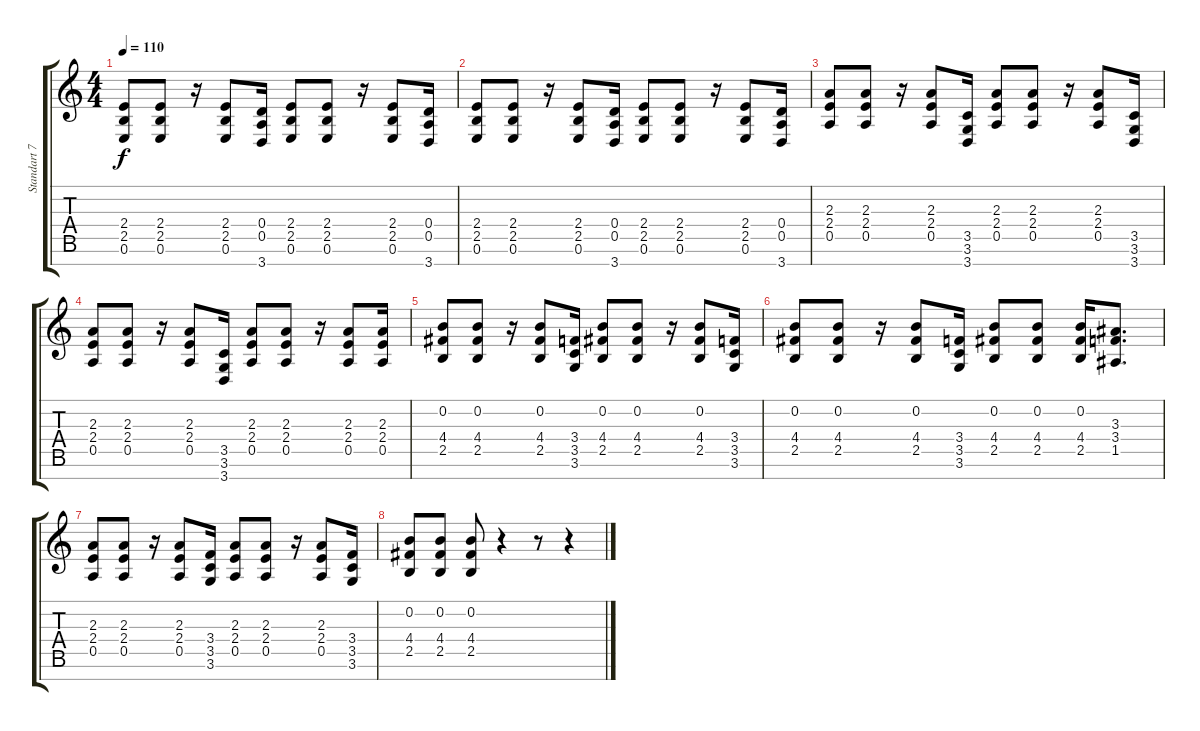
\track ("Standart 7 Strings Electric Guitar" "Standart 7") {instrument distortionguitar}
\staff {score tabs}
\tuning (E4 B3 G3 D3 A2 E2 B1) {hide}
\ts (4 4)
\tempo 110
\clef g2
\ks c
(2.4 2.5 0.6).8{dy f} (2.4 2.5 0.6).8 r.16 (2.4 2.5 0.6).8 (0.4 0.5 3.7).16 (2.4 2.5 0.6).8 (2.4 2.5 0.6).8 r.16 (2.4 2.5 0.6).8 (0.4 0.5 3.7).16 |
(2.4 2.5 0.6).8 (2.4 2.5 0.6).8 r.16 (2.4 2.5 0.6).8 (0.4 0.5 3.7).16 (2.4 2.5 0.6).8 (2.4 2.5 0.6).8 r.16 (2.4 2.5 0.6).8 (0.4 0.5 3.7).16 |
(2.3 2.4 0.5).8 (2.3 2.4 0.5).8 r.16 (2.3 2.4 0.5).8 (3.5 3.6 3.7).16 (2.3 2.4 0.5).8 (2.3 2.4 0.5).8 r.16 (2.3 2.4 0.5).8 (3.5 3.6 3.7).16 |
(2.3 2.4 0.5).8 (2.3 2.4 0.5).8 r.16 (2.3 2.4 0.5).8 (3.5 3.6 3.7).16 (2.3 2.4 0.5).8 (2.3 2.4 0.5).8 r.16 (2.3 2.4 0.5).8 (2.3 2.4 0.5).16 |
(0.2 4.4 2.5).8 (0.2 4.4 2.5).8 r.16 (0.2 4.4 2.5).8 (3.4 3.5 3.6).16 (0.2 4.4 2.5).8 (0.2 4.4 2.5).8 r.16 (0.2 4.4 2.5).8 (3.4 3.5 3.6).16 |
(0.2 4.4 2.5).8 (0.2 4.4 2.5).8 r.16 (0.2 4.4 2.5).8 (3.4 3.5 3.6).16 (0.2 4.4 2.5).8 (0.2 4.4 2.5).8 (0.2 4.4 2.5).16 (3.3 3.4 1.5).8{d} |
(2.3 2.4 0.5).8 (2.3 2.4 0.5).8 r.16 (2.3 2.4 0.5).8 (3.4 3.5 3.6).16 (2.3 2.4 0.5).8 (2.3 2.4 0.5).8 r.16 (2.3 2.4 0.5).8 (3.4 3.5 3.6).16 |
(0.2 4.4 2.5).8 (0.2 4.4 2.5).8 (0.2 4.4 2.5).8 r.4 r.8 r.4
